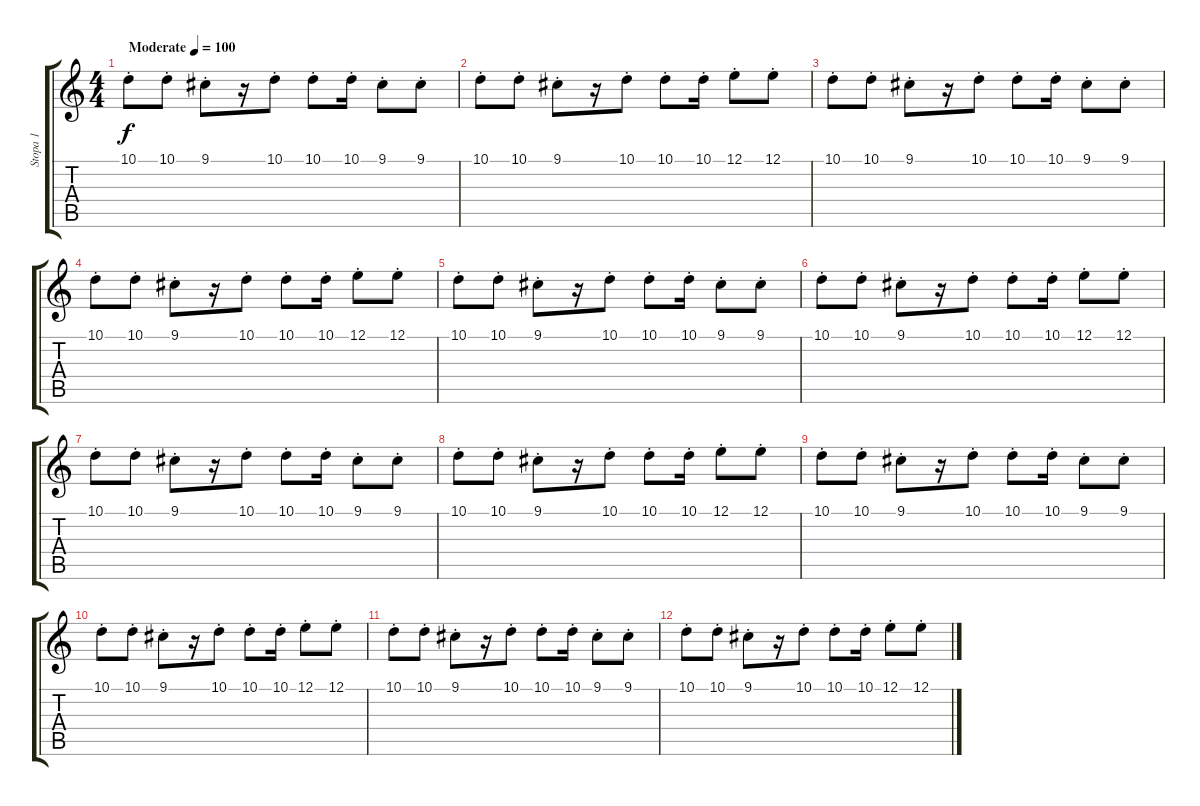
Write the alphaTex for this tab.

\track ("Stopa 1" "Stopa 1") {instrument lead2sawtooth}
\staff {score tabs}
\tuning (E4 B3 G3 D3 A2 E2) {hide}
\ts (4 4)
\tempo (100 "Moderate")
\clef g2
\ks c
10.1{st}.8{dy f instrument lead2sawtooth} 10.1{st}.8 9.1{st}.8 r.16 10.1{st}.8 10.1{st}.8 10.1{st}.16 9.1{st}.8 9.1{st}.8 |
10.1{st}.8 10.1{st}.8 9.1{st}.8 r.16 10.1{st}.8 10.1{st}.8 10.1{st}.16 12.1{st}.8 12.1{st}.8 |
10.1{st}.8 10.1{st}.8 9.1{st}.8 r.16 10.1{st}.8 10.1{st}.8 10.1{st}.16 9.1{st}.8 9.1{st}.8 |
10.1{st}.8 10.1{st}.8 9.1{st}.8 r.16 10.1{st}.8 10.1{st}.8 10.1{st}.16 12.1{st}.8 12.1{st}.8 |
10.1{st}.8 10.1{st}.8 9.1{st}.8 r.16 10.1{st}.8 10.1{st}.8 10.1{st}.16 9.1{st}.8 9.1{st}.8 |
10.1{st}.8 10.1{st}.8 9.1{st}.8 r.16 10.1{st}.8 10.1{st}.8 10.1{st}.16 12.1{st}.8 12.1{st}.8 |
10.1{st}.8 10.1{st}.8 9.1{st}.8 r.16 10.1{st}.8 10.1{st}.8 10.1{st}.16 9.1{st}.8 9.1{st}.8 |
10.1{st}.8 10.1{st}.8 9.1{st}.8 r.16 10.1{st}.8 10.1{st}.8 10.1{st}.16 12.1{st}.8 12.1{st}.8 |
10.1{st}.8 10.1{st}.8 9.1{st}.8 r.16 10.1{st}.8 10.1{st}.8 10.1{st}.16 9.1{st}.8 9.1{st}.8 |
10.1{st}.8 10.1{st}.8 9.1{st}.8 r.16 10.1{st}.8 10.1{st}.8 10.1{st}.16 12.1{st}.8 12.1{st}.8 |
10.1{st}.8 10.1{st}.8 9.1{st}.8 r.16 10.1{st}.8 10.1{st}.8 10.1{st}.16 9.1{st}.8 9.1{st}.8 |
10.1{st}.8 10.1{st}.8 9.1{st}.8 r.16 10.1{st}.8 10.1{st}.8 10.1{st}.16 12.1{st}.8 12.1{st}.8
